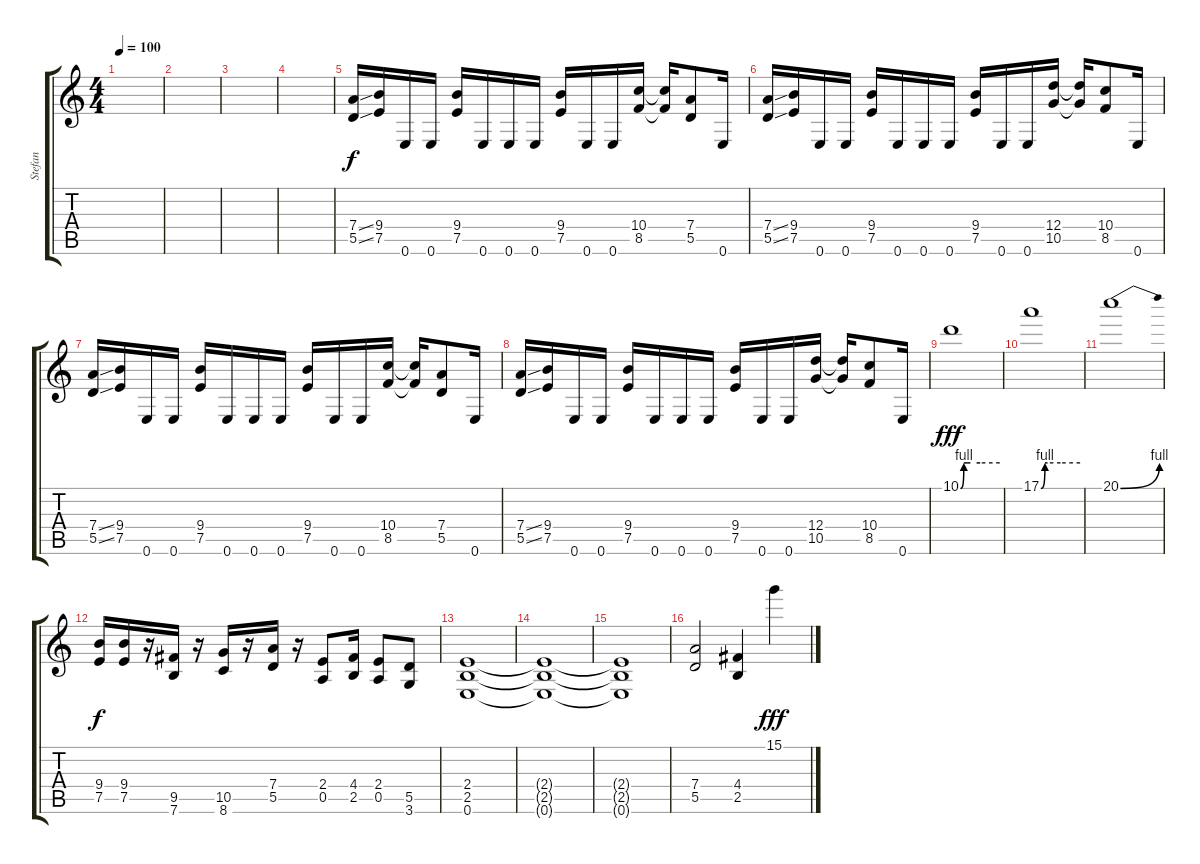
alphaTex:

\track ("Stefan" "Stefan") {instrument distortionguitar}
\staff {score tabs}
\tuning (E4 B3 G3 D3 A2 E2) {hide}
\ts (4 4)
\tempo 100
\clef g2
\ks c
|
|
|
|
(7.4{ss} 5.5{ss}).16 (9.4 7.5).16 0.6.16 0.6.16 (9.4 7.5).16 0.6.16 0.6.16 0.6.16 (9.4 7.5).16 0.6.16 0.6.16 (10.4 8.5).16 (10.4{t} 8.5{t}).16 (7.4 5.5).8 0.6.16 |
(7.4{ss} 5.5{ss}).16 (9.4 7.5).16 0.6.16 0.6.16 (9.4 7.5).16 0.6.16 0.6.16 0.6.16 (9.4 7.5).16 0.6.16 0.6.16 (12.4 10.5).16 (12.4{t} 10.5{t}).16 (10.4 8.5).8 0.6.16 |
(7.4{ss} 5.5{ss}).16 (9.4 7.5).16 0.6.16 0.6.16 (9.4 7.5).16 0.6.16 0.6.16 0.6.16 (9.4 7.5).16 0.6.16 0.6.16 (10.4 8.5).16 (10.4{t} 8.5{t}).16 (7.4 5.5).8 0.6.16 |
(7.4{ss} 5.5{ss}).16 (9.4 7.5).16 0.6.16 0.6.16 (9.4 7.5).16 0.6.16 0.6.16 0.6.16 (9.4 7.5).16 0.6.16 0.6.16 (12.4 10.5).16 (12.4{t} 10.5{t}).16 (10.4 8.5).8 0.6.16 |
10.1{be (custom 0 0 5 4 10 4 15 4 30 4 60 4)}.1{dy fff} |
17.1{be (custom 0 0 6 4 10 4 30 4 60 4)}.1 |
20.1{be (bend 0 0 60 4)}.1 |
(9.4 7.5).16{dy f} (9.4 7.5).16 r.16 (9.5 7.6).16 r.16 (10.5 8.6).16 r.16 (7.4 5.5).16 r.16 (2.4 0.5).8 (4.4 2.5).16 (2.4 0.5).8 (5.5 3.6).8 |
(2.4 2.5 0.6).1 |
(2.4{t} 2.5{t} 0.6{t}).1 |
(2.4{t} 2.5{t} 0.6{t}).1 |
(7.4 5.5).2 (4.4 2.5).4 15.1.4{dy fff}
